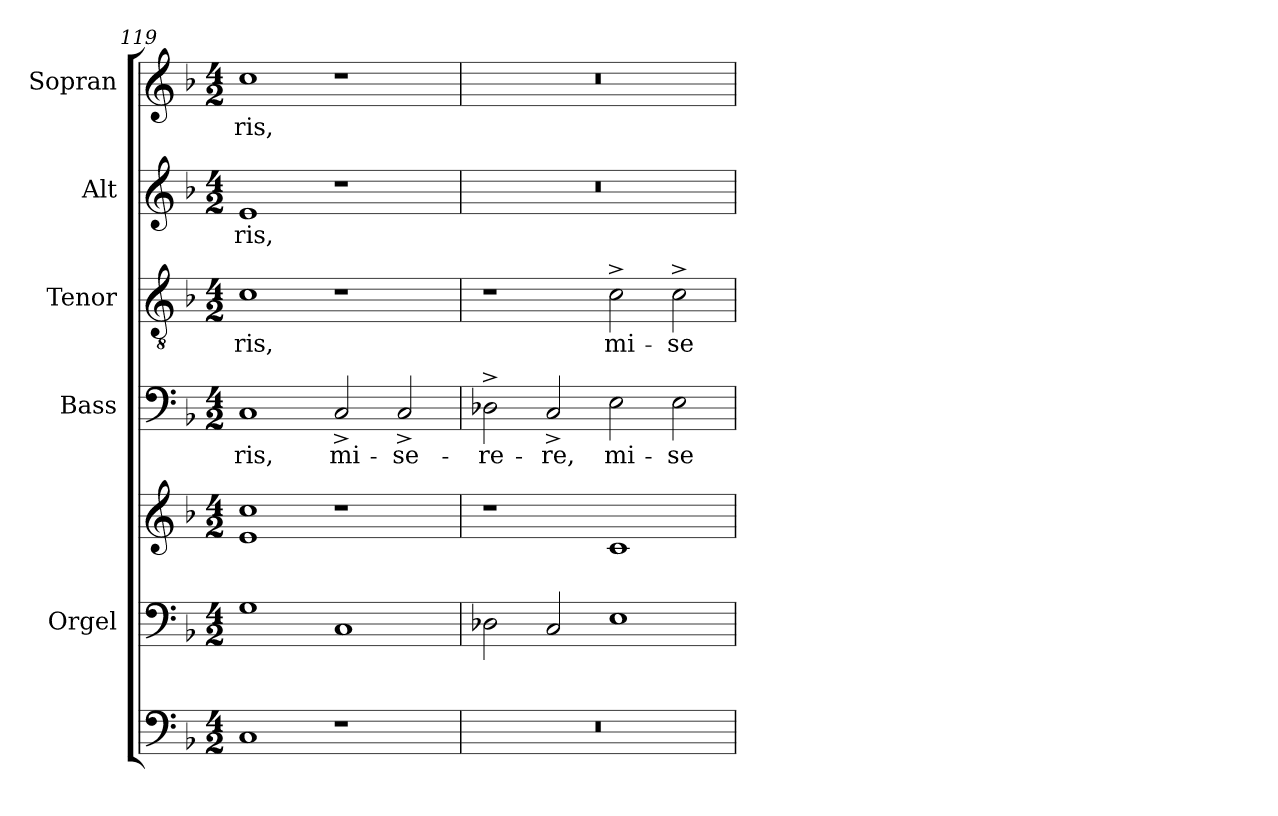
**kern	**kern	**kern	**kern	**text	**kern	**text	**kern	**text	**kern	**text
*part6	*part5	*part5	*part4	*part4	*part3	*part3	*part2	*part2	*part1	*part1
*staff7	*staff6	*staff5	*staff4	*staff4	*staff3	*staff3	*staff2	*staff2	*staff1	*staff1
*	*I"Orgel	*	*I"Bass	*	*I"Tenor	*	*I"Alt	*	*I"Sopran	*
*	*I'Org.	*	*I'B	*	*I'T	*	*I'A	*	*I'S	*
!!LO:LB:g=z
*clefF4	*clefF4	*clefG2	*clefF4	*	*clefGv2	*	*clefG2	*	*clefG2	*
*ITrd7c12	*	*	*	*	*	*	*	*	*	*
*k[b-]	*k[b-]	*k[b-]	*k[b-]	*	*k[b-]	*	*k[b-]	*	*k[b-]	*
*F:	*F:	*F:	*F:	*	*F:	*	*F:	*	*F:	*
*M4/2	*M4/2	*M4/2	*M4/2	*	*M4/2	*	*M4/2	*	*M4/2	*
=119	=119	=119	=119	=119	=119	=119	=119	=119	=119	=119
*	*	*^	*	*	*	*	*	*	*	*
!	!	!	!	!	!LO:LY:b	!	!LO:LY:b	!	!LO:LY:b	!	!LO:LY:b
1CC	1G	1cc	1e	1C	-ris,	1c	-ris,	1e	-ris,	1cc	-ris,
!	!	!	!	!	!LO:LY:b	!	!	!	!	!	!
1r	1C	1r	1ryy	2C^>/	mi-	1r	.	1r	.	1r	.
!	!	!	!	!	!LO:LY:b	!	!	!	!	!	!
.	.	.	.	2C^>/	-se-	.	.	.	.	.	.
*	*	*v	*v	*	*	*	*	*	*	*	*
=120	=120	=120	=120	=120	=120	=120	=120	=120	=120	=120
!	!	!	!	!LO:LY:b	!	!	!	!	!	!
0r	2D-X\	1r	2D-X^>\	-re-	1r	.	0r	.	0r	.
!	!	!	!	!LO:LY:b	!	!	!	!	!	!
.	2C/	.	2C^>/	-re,	.	.	.	.	.	.
!	!	!	!	!LO:LY:b	!	!LO:LY:b	!	!	!	!
.	1E	1c	2E\	mi-	2c^>\	mi-	.	.	.	.
!	!	!	!	!LO:LY:b	!	!LO:LY:b	!	!	!	!
.	.	.	2E\	-se-	2c^>\	-se-	.	.	.	.
=	=	=	=	=	=	=	=	=	=	=
*-	*-	*-	*-	*-	*-	*-	*-	*-	*-	*-
